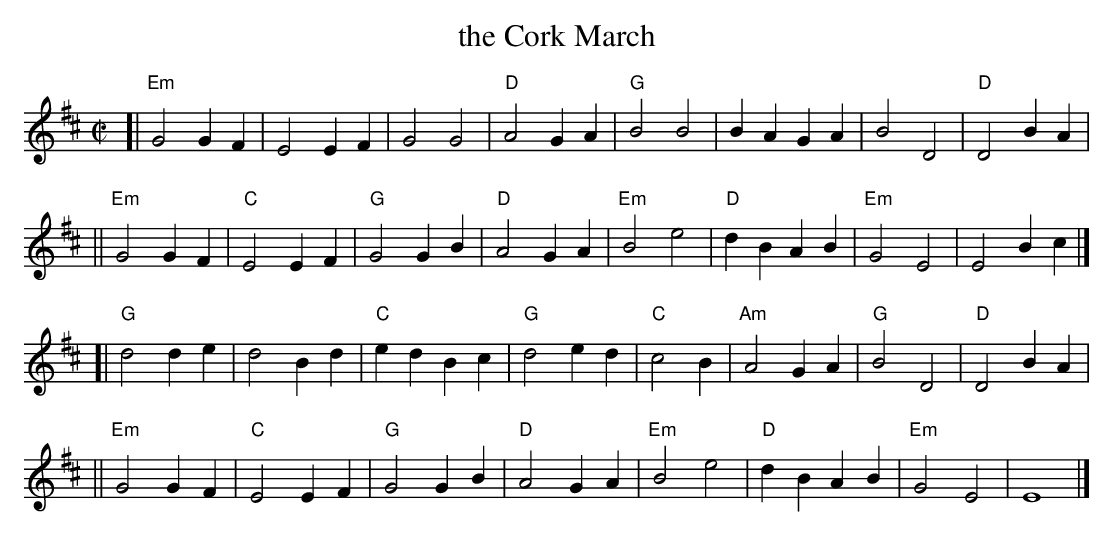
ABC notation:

X:1
T: the Cork March
M: C|
L: 1/4
K: EDor
[| "Em"G2 GF | E2 EF | G2 G2 | "D"A2 GA | "G"B2 B2 | BA GA | B2 D2 | "D"D2 BA |
|| "Em"G2 GF | "C"E2 EF | "G"G2 GB | "D"A2 GA | "Em"B2 e2 | "D"dB AB | "Em"G2 E2 | E2 Bc |]
[| "G"d2 de | d2 Bd | "C"ed Bc | "G"d2 ed | "C"c2 B | "Am"A2 GA | "G"B2 D2 | "D"D2 BA |
|| "Em"G2 GF | "C"E2 EF | "G"G2 GB | "D"A2 GA | "Em"B2 e2 | "D"dB AB | "Em"G2 E2 | E4 |]
